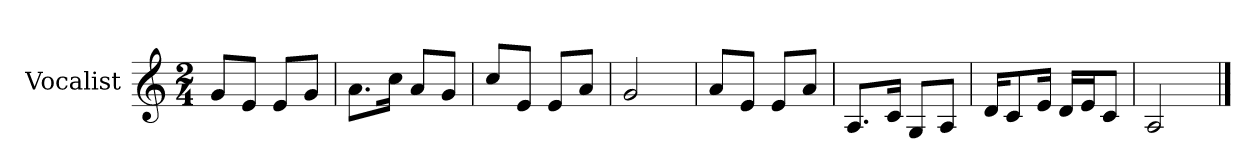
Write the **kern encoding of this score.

**kern
*part1
*staff1
*I"Vocalist
*k[]
*C:
*M2/4
=
8gL
8eJ
8eL
8gJ
=1
8.aL
16ccJk
8aL
8gJ
=2
8ccL
8eJ
8eL
8aJ
=3
2g
=4
8aL
8eJ
8eL
8aJ
=5
8.AL
16cJk
8GL
8AJ
=6
16dKL
8c
16eJk
16dLL
16eJ
8cJ
=7
2A
==
*-
